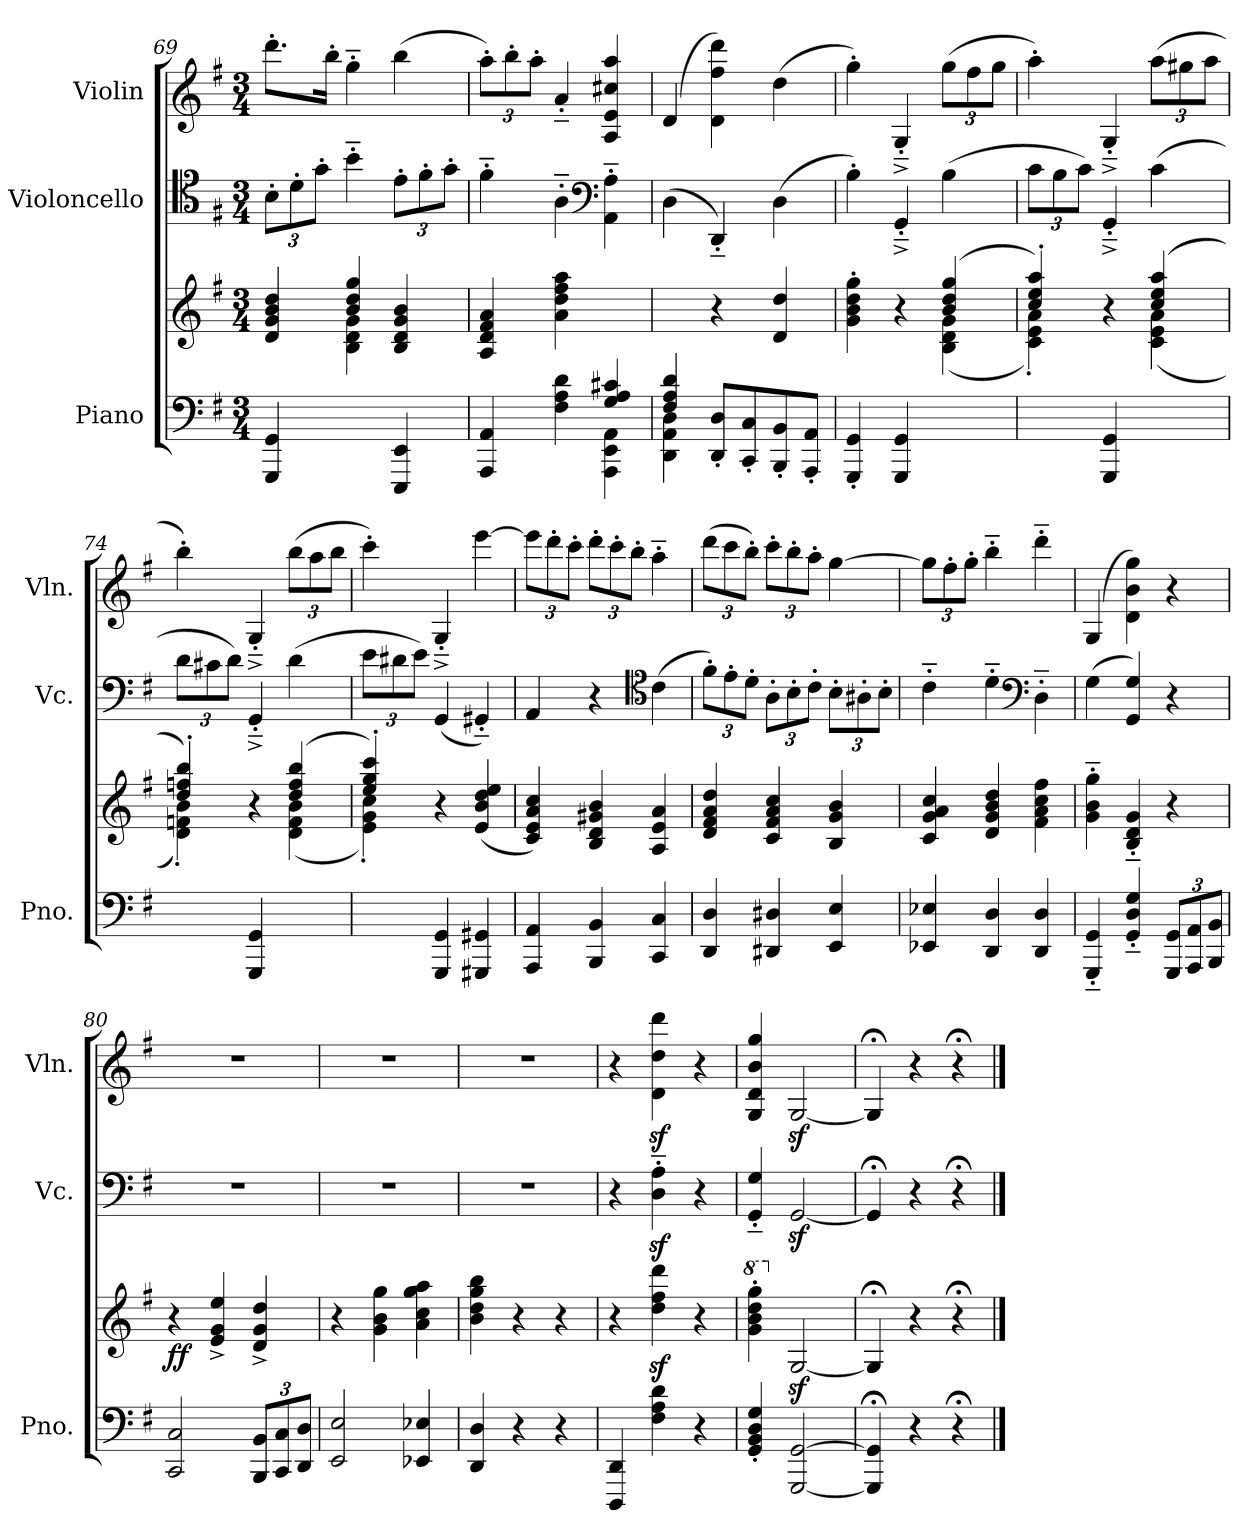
**kern	**kern	**dynam	**kern	**kern
*part3	*part3	*part3	*part2	*part1
*staff4	*staff3	*staff3/4	*staff2	*staff1
*I"Piano	*	*	*I"Violoncello	*I"Violin
*I'Pno.	*	*	*I'Vc.	*I'Vln.
*clefF4	*clefG2	*	*clefC4	*clefG2
*k[f#]	*k[f#]	*	*k[f#]	*k[f#]
*M3/4	*M3/4	*	*M3/4	*M3/4
=69	=69	=69	=69	=69
*	*^	*	*	*
*	*	*	*	*Xbrackettup	*
4GGG/ 4GG/	4d/ 4g/ 4b/ 4dd/	4ryy	.	12B'\L	8.ddd'\L
.	.	.	.	12d'\	.
.	.	.	.	12g'\J	.
.	.	.	.	.	16bb'\Jk
4ryy	4b/ 4dd/ 4gg/	4B\ 4d\ 4g\	.	4b'~\	4gg'~\
4EEE/ 4EE/	4B/ 4d/ 4g/ 4b/	4ryy	.	12e'\L	(4bb\
.	.	.	.	12f#'\	.
.	.	.	.	12g'\J	.
*	*v	*v	*	*	*
=70	=70	=70	=70	=70
*^	*	*	*	*
*	*	*	*	*	*Xbrackettup
2ryy	4AAA/ 4AA/	4A/ 4d/ 4f#/ 4a/	.	4f#'~\	12aa'\L)
.	.	.	.	.	12bb'\
.	.	.	.	.	12aa'\J
.	4F#\ 4A\ 4d\	4a\ 4dd\ 4ff#\ 4aa\	.	4A'~\	4a'~/
*	*	*	*	*clefF4	*
4G/ 4A/ 4c#X/	4AAA\ 4EE\ 4AA\	4ryy	.	4AA\'~ 4A\'~	4A/ 4e/ 4cc#X/ 4aa/
=71	=71	=71	=71	=71	=71
4F#/ 4A/ 4d/	4DD\ 4AA\ 4D\	4ryy	.	(4D\	(4d/
2ryy	8DD/' 8D/'L	4r	.	4DD'~/)	4d\ 4ff#\ 4ddd\)
.	8CC/' 8C/'	.	.	.	.
.	8BBB/' 8BB/'	4d/ 4dd/	.	(4D\	(4dd\
.	8AAA/' 8AA/'J	.	.	.	.
*v	*v	*	*	*	*
!!LO:LB:g=z
=72	=72	=72	=72	=72
*	*^	*	*	*
4GGG/' 4GG/'	4g\' 4b\' 4dd\' 4gg\'	2ryy	.	4B'\)	4gg'\)
4GGG/ 4GG/	4r	.	.	4GG'~^/	4G'~^/
4ryy	(>4b/ 4dd/ 4gg/	(<4B\ 4d\ 4g\	.	(4B\	(12gg\L
.	.	.	.	.	12ff#\
.	.	.	.	.	12gg\J
=73	=73	=73	=73	=73	=73
4ryy	4cc/'> 4ee/'> 4aa/'>)	4c\'< 4e\'< 4a\'<)	.	12c\L	4aa'\)
.	.	.	.	12B\	.
.	.	.	.	12c\J)	.
4GGG/ 4GG/	4r	4ryy	.	4GG'~^/	4G'~^/
4ryy	(>4cc/ 4ee/ 4aa/	(<4c\ 4e\ 4a\	.	(4c\	(12aa\L
.	.	.	.	.	12gg#X\
.	.	.	.	.	12aa\J
=74	=74	=74	=74	=74	=74
4ryy	4dd/'> 4ffn/'> 4bb/'>)	4d\'< 4fn\'< 4b\'<)	.	12d\L	4bb'\)
.	.	.	.	12c#X\	.
.	.	.	.	12d\J)	.
4GGG/ 4GG/	4r	4ryy	.	4GG'~^/	4G'~^/
4ryy	(>4dd/ 4ff/ 4bb/	(<4d\ 4f\ 4b\	.	(4d\	(12bb\L
.	.	.	.	.	12aa\
.	.	.	.	.	12bb\J
=75	=75	=75	=75	=75	=75
4ryy	4ee/'> 4gg/'> 4ccc/'>)	4e\'< 4g\'< 4cc\'<)	.	12e\L	4ccc'\)
.	.	.	.	12d#X\	.
.	.	.	.	12e\J)	.
4GGG/ 4GG/	4r	2ryy	.	(4GG/	4G'~^/
4GGG#X/ 4GG#X/	(4e/ 4b/ 4dd/ 4ee/	.	.	4GG#X'~/)	[4eee\
*	*v	*v	*	*	*
!!LO:PB:g=z
=76	=76	=76	=76	=76
4AAA/ 4AA/	4c/ 4e/ 4a/ 4cc/)	.	4AA/	12eee\L]
.	.	.	.	12ddd'\
.	.	.	.	12ccc'\J
4BBB/ 4BB/	4B/ 4d/ 4g#X/ 4b/	.	4r	12ddd'\L
.	.	.	.	12ccc'\
.	.	.	.	12bb'\J
*	*	*	*clefC4	*
4CC/ 4C/	4A/ 4e/ 4a/	.	(4c\	4aa'~\
=77	=77	=77	=77	=77
4DD/ 4D/	4d/ 4f#/ 4a/ 4dd/	.	12f#'\L)	(12ddd\L
.	.	.	12e'\	12ccc\
.	.	.	12d'\J	12bb'\J)
4DD#X/ 4D#X/	4c/ 4f#/ 4a/ 4cc/	.	12A'\L	12ccc'\L
.	.	.	12B'\	12bb'\
.	.	.	12c'\J	12aa'\J
4EE/ 4E/	4B/ 4g/ 4b/	.	12B'\L	[4gg\
.	.	.	12A#X'\	.
.	.	.	12B'\J	.
=78	=78	=78	=78	=78
*	*	*	*	*brackettup
4EE-X/ 4E-X/	4c/ 4g/ 4a/ 4cc/	.	4c'~\	12gg\L]
.	.	.	.	12ff#'\
.	.	.	.	12gg'\J
4DD/ 4D/	4d/ 4g/ 4b/ 4dd/	.	4d'~\	4bb'~\
*	*	*	*clefF4	*
4DD/ 4D/	4f#\ 4a\ 4cc\ 4ff#\	.	4D'~\	4ddd'~\
=79	=79	=79	=79	=79
4GGG/'~ 4GG/'~	4g\'~ 4b\'~ 4gg\'~	.	(<4G\	(4G/
4GG/'~ 4D/'~ 4G/'~	4B/'~ 4d/'~ 4g/'~	.	4GG/ 4G/)	4d\ 4b\ 4gg\)
*Xbrackettup	*	*	*	*
12GGG/ 12GG/L	4r	.	4r	4r
12AAA/ 12AA/	.	.	.	.
12BBB/ 12BB/J	.	.	.	.
!!LO:LB:g=z
=80	=80	=80	=80	=80
!	!	!LO:DY:b	!	!
2CC/ 2C/	4r	ff	2.r	2.r
.	4e/^ 4g/^ 4ee/^	.	.	.
12BBB/ 12BB/L	4d/^ 4g/^ 4dd/^	.	.	.
12CC/ 12C/	.	.	.	.
12DD/ 12D/J	.	.	.	.
=81	=81	=81	=81	=81
2EE/ 2E/	4r	.	2.r	2.r
.	4g\ 4b\ 4gg\	.	.	.
4EE-X/ 4E-X/	4a\ 4cc\ 4gg\ 4aa\	.	.	.
=82	=82	=82	=82	=82
4DD/ 4D/	4b\ 4dd\ 4gg\ 4bb\	.	2.r	2.r
4r	4r	.	.	.
4r	4r	.	.	.
=83	=83	=83	=83	=83
4DDD/ 4DD/	4r	.	4r	4r
4F#\ 4A\ 4d\	4dd\z< 4ff#\z< 4ddd\z<	.	4D\z<'~ 4A\z<'~	4d\z< 4dd\z< 4ddd\z<
4r	4r	.	4r	4r
=84	=84	=84	=84	=84
*	*8va	*	*	*
4GG/' 4BB/' 4D/' 4G/'	4gg\' 4bb\' 4ddd\' 4ggg\'	.	4GG/'~ 4G/'~	4G/ 4d/ 4b/ 4gg/
*	*X8va	*	*	*
[2GGG/ [2GG/	[2Gz</	.	[2GGz</	[2Gz</
=85	=85	=85	=85	=85
4GGG/];< 4GG/];<	4G;</]	.	4GG;</]	4G;</]
4r	4r	.	4r	4r
4r;<	4r;<	.	4r;<	4r;<
==	==	==	==	==
*-	*-	*-	*-	*-
